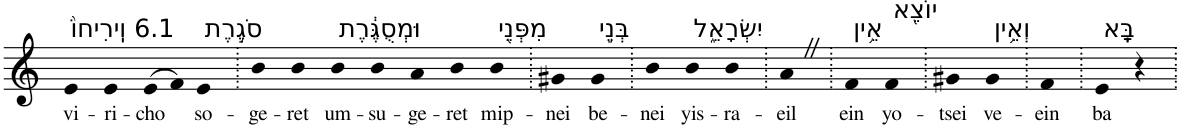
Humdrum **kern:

**kern	**text
*part1	*part1
*staff1	*staff1
*I"Piano	*
*I'Pno	*
*clefG2	*
*k[]	*
=1	=1
!LO:TX:a:t=6.1 וִֽירִיחוֹ֙	!
!	!LO:LY:b
4e	vi-
!	!LO:LY:b
4e	-ri-
!	!LO:LY:b
(>8e	-cho
8f)	.
!LO:TX:a:t=סֹגֶ֣רֶת	!
!	!LO:LY:b
4e	so-
=2.	=2.
!	!LO:LY:b
4b	-ge-
!	!LO:LY:b
4b	-ret
!LO:TX:a:t=וּמְסֻגֶּ֔רֶת	!
!	!LO:LY:b
4b	um-
!	!LO:LY:b
4b	-su-
!	!LO:LY:b
4a	-ge-
!	!LO:LY:b
4b	-ret
!LO:TX:a:t=מִפְּנֵ֖י	!
!	!LO:LY:b
4b	mip-
=3.	=3.
!	!LO:LY:b
4g#X	-nei
!LO:TX:a:t=בְּנֵ֣י	!
!	!LO:LY:b
4g#	be-
=4.	=4.
!	!LO:LY:b
4b	-nei
!LO:TX:a:t=יִשְׂרָאֵ֑ל	!
!	!LO:LY:b
4b	yis-
!	!LO:LY:b
4b	-ra-
=5.	=5.
!	!LO:LY:b
4aZ	-eil
=6.	=6.
!LO:TX:a:t=אֵ֥ין	!
!	!LO:LY:b
4f	ein
!LO:TX:a:t=יוֹצֵ֖א	!
!	!LO:LY:b
4f	yo-
=7.	=7.
!	!LO:LY:b
4g#X	-tsei
!LO:TX:a:t=וְאֵ֥ין	!
!	!LO:LY:b
4g#	ve-
=8.	=8.
!	!LO:LY:b
4f	-ein
=9.	=9.
!LO:TX:a:t=בָּֽא	!
!	!LO:LY:b
4e	ba
4r	.
=.	=.
*-	*-
